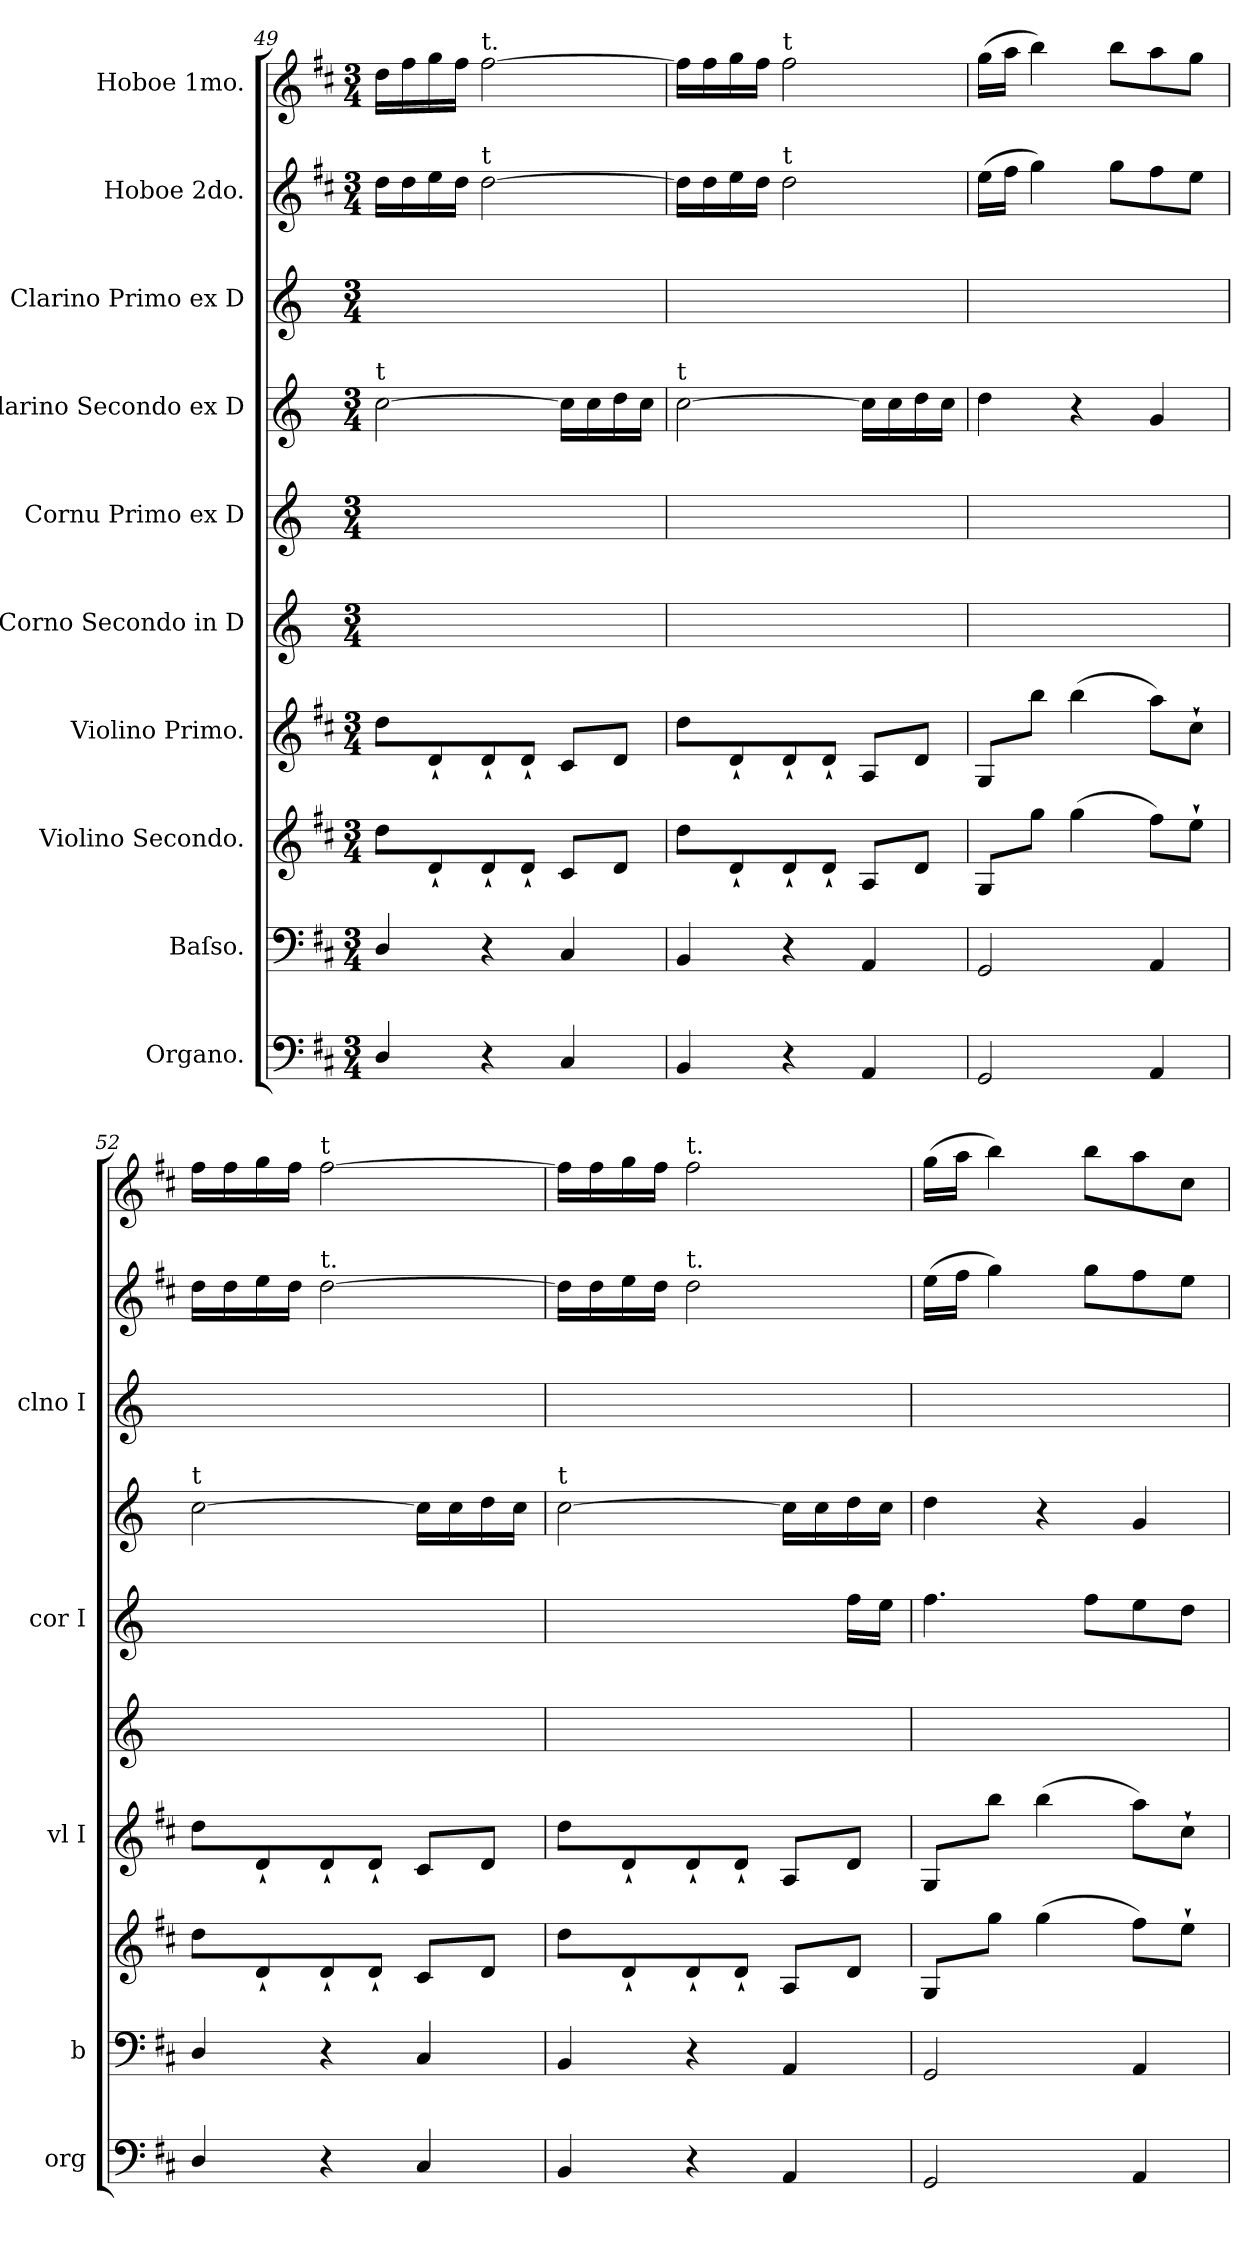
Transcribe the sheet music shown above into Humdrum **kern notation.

**kern	**dynam	**kern	**dynam	**kern	**dynam	**kern	**dynam	**kern	**kern	**kern	**dynam	**kern	**kern	**dynam	**kern	**dynam
*part10	*part10	*part9	*part9	*part8	*part8	*part7	*part7	*part6	*part5	*part4	*part4	*part3	*part2	*part2	*part1	*part1
*staff10	*staff10	*staff9	*staff9	*staff8	*staff8	*staff7	*staff7	*staff6	*staff5	*staff4	*staff4	*staff3	*staff2	*staff2	*staff1	*staff1
*I"Organo.	*	*I"Baſso.	*	*I"Violino Secondo.	*	*I"Violino Primo.	*	*I"Corno Secondo in D	*I"Cornu Primo ex D	*I"Clarino Secondo ex D	*	*I"Clarino Primo ex D	*I"Hoboe 2do.	*	*I"Hoboe 1mo.	*
*I'org	*	*I'b	*	*	*	*I'vl I	*	*	*I'cor I	*	*	*I'clno I	*	*	*	*
*clefF4	*	*clefF4	*	*clefG2	*	*clefG2	*	*clefG2	*clefG2	*clefG2	*	*clefG2	*clefG2	*	*clefG2	*
*	*	*	*	*	*	*	*	*ITrd6c10	*ITrd6c10	*ITrd-1c-2	*	*ITrd-1c-2	*	*	*	*
*k[f#c#]	*	*k[f#c#]	*	*k[f#c#]	*	*k[f#c#]	*	*k[f#c#]	*k[f#c#]	*k[f#c#]	*	*k[f#c#]	*k[f#c#]	*	*k[f#c#]	*
*D:	*	*D:	*	*D:	*	*D:	*	*D:	*D:	*D:	*	*D:	*D:	*	*D:	*
*M3/4	*	*M3/4	*	*M3/4	*	*M3/4	*	*M3/4	*M3/4	*M3/4	*	*M3/4	*M3/4	*	*M3/4	*
=49	=49	=49	=49	=49	=49	=49	=49	=49	=49	=49	=49	=49	=49	=49	=49	=49
!	!	!	!	!	!	!	!	!	!	!LO:TX:a:t=t	!	!	!	!	!	!
4D/	.	4D/	.	8dd\L	.	8dd\L	.	2.ryy	2.ryy	[2dd\	.	2.ryy	16dd\LL	.	16dd\LL	.
.	.	.	.	.	.	.	.	.	.	.	.	.	16dd\	.	16ff#\	.
.	.	.	.	8d`/	.	8d`/	.	.	.	.	.	.	16ee\	.	16gg\	.
.	.	.	.	.	.	.	.	.	.	.	.	.	16dd\JJ	.	16ff#\JJ	.
!	!	!	!	!	!	!	!	!	!	!	!	!	!	!	!LO:TX:a:t=t.	!
!	!	!	!	!	!	!	!	!	!	!	!	!	!LO:TX:a:t=t	!	!	!
4r	.	4r	.	8d`/	.	8d`/	.	.	.	.	.	.	[2dd\	.	[2ff#\	.
.	.	.	.	8d`/J	.	8d`/J	.	.	.	.	.	.	.	.	.	.
4C#/	.	4C#/	.	8c#/L	.	8c#/L	.	.	.	16dd\LL]	.	.	.	.	.	.
.	.	.	.	.	.	.	.	.	.	16dd\	.	.	.	.	.	.
.	.	.	.	8d/J	.	8d/J	.	.	.	16ee\	.	.	.	.	.	.
.	.	.	.	.	.	.	.	.	.	16dd\JJ	.	.	.	.	.	.
=50	=50	=50	=50	=50	=50	=50	=50	=50	=50	=50	=50	=50	=50	=50	=50	=50
!	!	!	!	!	!	!	!	!	!	!LO:TX:a:t=t	!	!	!	!	!	!
4BB/	.	4BB/	.	8dd\L	.	8dd\L	.	2.ryy	2.ryy	[2dd\	.	2.ryy	16dd\LL]	.	16ff#\LL]	.
.	.	.	.	.	.	.	.	.	.	.	.	.	16dd\	.	16ff#\	.
.	.	.	.	8d`/	.	8d`/	.	.	.	.	.	.	16ee\	.	16gg\	.
.	.	.	.	.	.	.	.	.	.	.	.	.	16dd\JJ	.	16ff#\JJ	.
!	!	!	!	!	!	!	!	!	!	!	!	!	!	!	!LO:TX:a:t=t	!
!	!	!	!	!	!	!	!	!	!	!	!	!	!LO:TX:a:t=t	!	!	!
4r	.	4r	.	8d`/	.	8d`/	.	.	.	.	.	.	2dd\	.	2ff#\	.
.	.	.	.	8d`/J	.	8d`/J	.	.	.	.	.	.	.	.	.	.
4AA/	.	4AA/	.	8A/L	.	8A/L	.	.	.	16dd\LL]	.	.	.	.	.	.
.	.	.	.	.	.	.	.	.	.	16dd\	.	.	.	.	.	.
.	.	.	.	8d/J	.	8d/J	.	.	.	16ee\	.	.	.	.	.	.
.	.	.	.	.	.	.	.	.	.	16dd\JJ	.	.	.	.	.	.
=51	=51	=51	=51	=51	=51	=51	=51	=51	=51	=51	=51	=51	=51	=51	=51	=51
2GG/	.	2GG/	.	8G/L	.	8G/L	.	2.ryy	2.ryy	4ee\	.	2.ryy	(16ee\LL	.	(16gg\LL	.
.	.	.	.	.	.	.	.	.	.	.	.	.	16ff#\JJ	.	16aa\JJ	.
.	.	.	.	8gg\J	.	8bb\J	.	.	.	.	.	.	4gg\)	.	4bb\)	.
.	.	.	.	(4gg\	.	(4bb\	.	.	.	4r	.	.	.	.	.	.
.	.	.	.	.	.	.	.	.	.	.	.	.	8gg\L	.	8bb\L	.
4AA/	.	4AA/	.	8ff#\L)	.	8aa\L)	.	.	.	4a/	.	.	8ff#\	.	8aa\	.
.	.	.	.	8ee`\J	.	8cc#`\J	.	.	.	.	.	.	8ee\J	.	8gg\J	.
=52	=52	=52	=52	=52	=52	=52	=52	=52	=52	=52	=52	=52	=52	=52	=52	=52
!	!	!	!	!	!	!	!	!	!	!LO:TX:a:t=t	!	!	!	!	!	!
4D/	pia&colon;	4D/	pia&colon;	8dd\L	pia&colon;	8dd\L	p&colon;	2.ryy	2.ryy	[2dd\	pia	2.ryy	16dd\LL	pia&colon;	16ff#\LL	pia&colon;
.	.	.	.	.	.	.	.	.	.	.	.	.	16dd\	.	16ff#\	.
.	.	.	.	8d`/	.	8d`/	.	.	.	.	.	.	16ee\	.	16gg\	.
.	.	.	.	.	.	.	.	.	.	.	.	.	16dd\JJ	.	16ff#\JJ	.
!	!	!	!	!	!	!	!	!	!	!	!	!	!	!	!LO:TX:a:t=t	!
!	!	!	!	!	!	!	!	!	!	!	!	!	!LO:TX:a:t=t.	!	!	!
4r	.	4r	.	8d`/	.	8d`/	.	.	.	.	.	.	[2dd\	.	[2ff#\	.
.	.	.	.	8d`/J	.	8d`/J	.	.	.	.	.	.	.	.	.	.
4C#/	.	4C#/	.	8c#/L	.	8c#/L	.	.	.	16dd\LL]	.	.	.	.	.	.
.	.	.	.	.	.	.	.	.	.	16dd\	.	.	.	.	.	.
.	.	.	.	8d/J	.	8d/J	.	.	.	16ee\	.	.	.	.	.	.
.	.	.	.	.	.	.	.	.	.	16dd\JJ	.	.	.	.	.	.
=53	=53	=53	=53	=53	=53	=53	=53	=53	=53	=53	=53	=53	=53	=53	=53	=53
!	!	!	!	!	!	!	!	!	!	!LO:TX:a:t=t	!	!	!	!	!	!
4BB/	.	4BB/	.	8dd\L	.	8dd\L	.	2.ryy	2ryy	[2dd\	.	2.ryy	16dd\LL]	.	16ff#\LL]	.
.	.	.	.	.	.	.	.	.	.	.	.	.	16dd\	.	16ff#\	.
.	.	.	.	8d`/	.	8d`/	.	.	.	.	.	.	16ee\	.	16gg\	.
.	.	.	.	.	.	.	.	.	.	.	.	.	16dd\JJ	.	16ff#\JJ	.
!	!	!	!	!	!	!	!	!	!	!	!	!	!	!	!LO:TX:a:t=t.	!
!	!	!	!	!	!	!	!	!	!	!	!	!	!LO:TX:a:t=t.	!	!	!
4r	.	4r	.	8d`/	.	8d`/	.	.	.	.	.	.	2dd\	.	2ff#\	.
.	.	.	.	8d`/J	.	8d`/J	.	.	.	.	.	.	.	.	.	.
4AA/	.	4AA/	.	8A/L	.	8A/L	.	.	8ryy	16dd\LL]	.	.	.	.	.	.
.	.	.	.	.	.	.	.	.	.	16dd\	.	.	.	.	.	.
.	.	.	.	8d/J	.	8d/J	.	.	16g\LL	16ee\	.	.	.	.	.	.
.	.	.	.	.	.	.	.	.	16f#\JJ	16dd\JJ	.	.	.	.	.	.
=54	=54	=54	=54	=54	=54	=54	=54	=54	=54	=54	=54	=54	=54	=54	=54	=54
2GG/	.	2GG/	.	8G/L	.	8G/L	.	2.ryy	4.g\	4ee\	.	2.ryy	(16ee\LL	.	(16gg\LL	.
.	.	.	.	.	.	.	.	.	.	.	.	.	16ff#\JJ	.	16aa\JJ	.
.	.	.	.	8gg\J	.	8bb\J	.	.	.	.	.	.	4gg\)	.	4bb\)	.
.	.	.	.	(4gg\	.	(4bb\	.	.	.	4r	.	.	.	.	.	.
.	.	.	.	.	.	.	.	.	8g\L	.	.	.	8gg\L	.	8bb\L	.
4AA/	.	4AA/	.	8ff#\L)	.	8aa\L)	.	.	8f#\	4a/	.	.	8ff#\	.	8aa\	.
.	.	.	.	8ee`\J	.	8cc#`\J	.	.	8e\J	.	.	.	8ee\J	.	8cc#\J	.
=	=	=	=	=	=	=	=	=	=	=	=	=	=	=	=	=
*-	*-	*-	*-	*-	*-	*-	*-	*-	*-	*-	*-	*-	*-	*-	*-	*-
